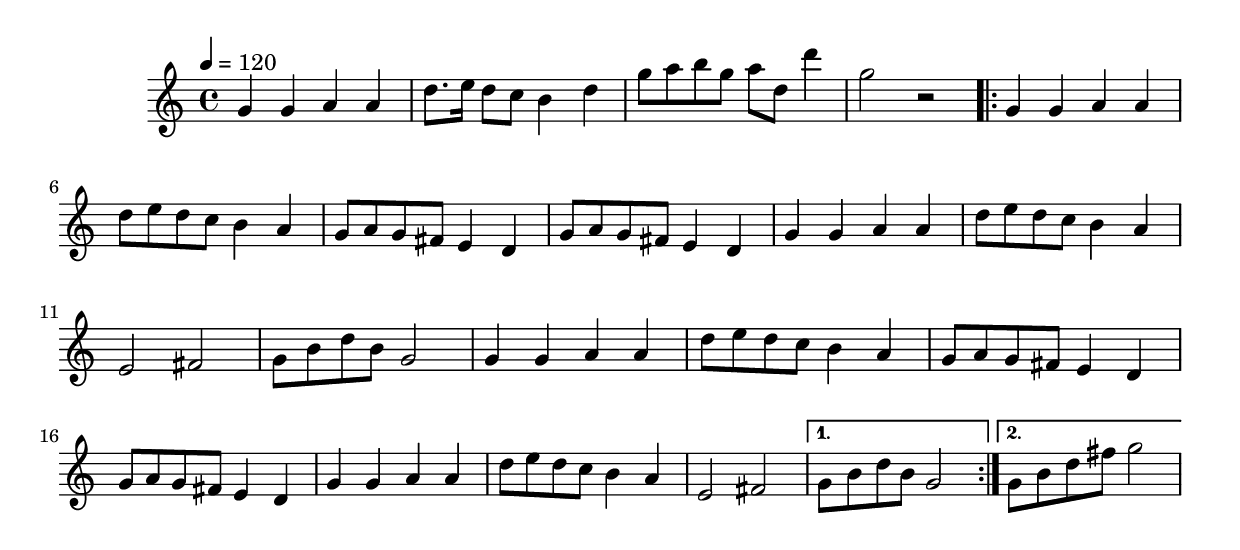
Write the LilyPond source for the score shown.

\relative c' {
  \clef treble
  \time 4/4
  \tempo 4=120
  g'4 g4 a4 a4
  d8. e16 d8 c8 b4 d4
  g8 a8 b8 g8 a8 d,8 d'4
  g,2 r2
  \repeat volta 2 {
    g,4 g4 a4 a4 |
    d8 e8 d8 c8 b4 a4 |
    g8 a8 g8 fis8 e4 d4 |
    g8 a8 g8 fis8 e4 d4 |
    g4 g4 a4 a4 |
    d8 e8 d8 c8 b4 a4 |
    e2 fis2 |
    g8 b8 d8 b8 g2 |
    g4 g4 a4 a4 |
    d8 e8 d8 c8 b4 a4 |
    g8 a8 g8 fis8 e4 d4 |
    g8 a8 g8 fis8 e4 d4 |
    g4 g4 a4 a4 |
    d8 e8 d8 c8 b4 a4 |
    e2 fis2

  }
  \alternative {
    { g8 b8 d8 b8 g2 }
    { g8 b8 d8 fis8 g2 }
  }
}